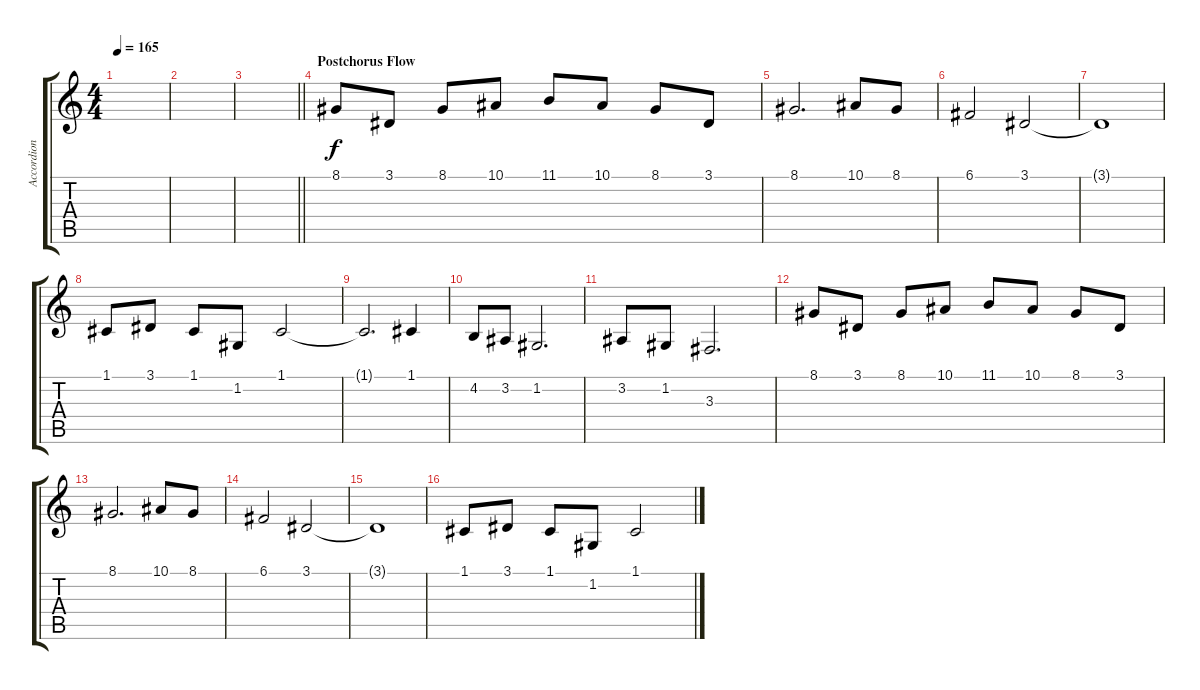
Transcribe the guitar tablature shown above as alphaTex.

\track ("Accordion" "Accordion") {instrument accordion}
\staff {score tabs}
\tuning (C4 G3 Eb3 Bb2 F2 C2) {hide}
\ts (4 4)
\tempo 165
\clef g2
\ks c
|
|
\barLineRight lightlight
|
\section ("" "Postchorus Flow")
8.1.8 3.1.8 8.1.8 10.1.8 11.1.8 10.1.8 8.1.8 3.1.8 |
8.1.2{d} 10.1.8 8.1.8 |
6.1.2 3.1.2 |
3.1{t}.1 |
1.1.8 3.1.8 1.1.8 1.2.8 1.1.2 |
1.1{t}.2{d} 1.1.4 |
4.2.8 3.2.8 1.2.2{d} |
3.2.8 1.2.8 3.3.2{d} |
8.1.8 3.1.8 8.1.8 10.1.8 11.1.8 10.1.8 8.1.8 3.1.8 |
8.1.2{d} 10.1.8 8.1.8 |
6.1.2 3.1.2 |
3.1{t}.1 |
1.1.8 3.1.8 1.1.8 1.2.8 1.1.2
